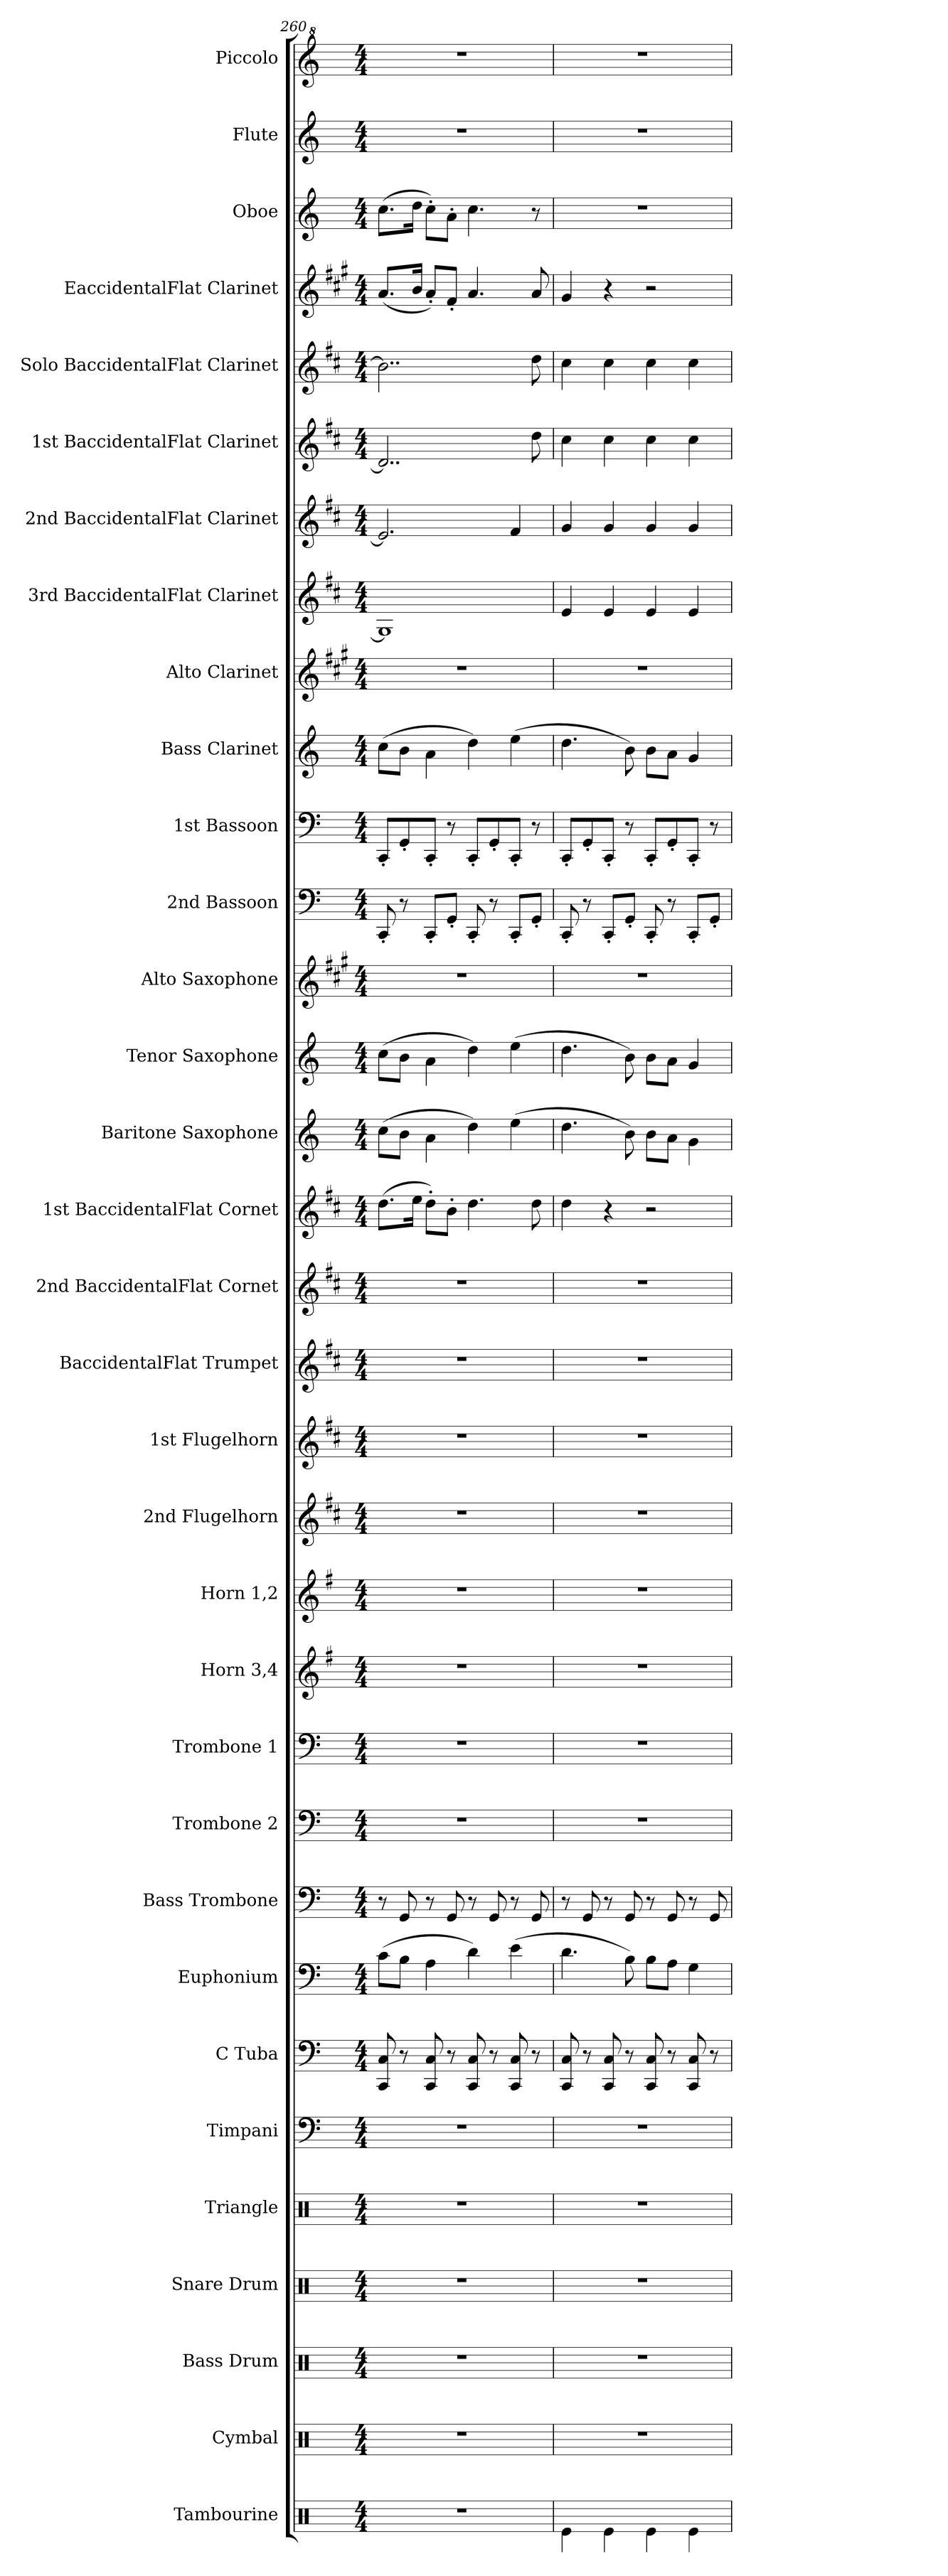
**kern	**kern	**kern	**kern	**kern	**kern	**kern	**kern	**kern	**kern	**kern	**kern	**kern	**kern	**kern	**kern	**kern	**kern	**kern	**kern	**kern	**kern	**kern	**kern	**kern	**kern	**kern	**kern	**kern	**kern	**kern	**kern	**kern
*part33	*part32	*part31	*part30	*part29	*part28	*part27	*part26	*part25	*part24	*part23	*part22	*part21	*part20	*part19	*part18	*part17	*part16	*part15	*part14	*part13	*part12	*part11	*part10	*part9	*part8	*part7	*part6	*part5	*part4	*part3	*part2	*part1
*staff33	*staff32	*staff31	*staff30	*staff29	*staff28	*staff27	*staff26	*staff25	*staff24	*staff23	*staff22	*staff21	*staff20	*staff19	*staff18	*staff17	*staff16	*staff15	*staff14	*staff13	*staff12	*staff11	*staff10	*staff9	*staff8	*staff7	*staff6	*staff5	*staff4	*staff3	*staff2	*staff1
*I"Tambourine	*I"Cymbal	*I"Bass Drum	*I"Snare Drum	*I"Triangle	*I"Timpani	*I"C Tuba	*I"Euphonium	*I"Bass Trombone	*I"Trombone 2	*I"Trombone 1	*I"Horn 3,4	*I"Horn 1,2	*I"2nd Flugelhorn	*I"1st Flugelhorn	*I"BaccidentalFlat Trumpet	*I"2nd BaccidentalFlat Cornet	*I"1st BaccidentalFlat Cornet	*I"Baritone Saxophone	*I"Tenor Saxophone	*I"Alto Saxophone	*I"2nd Bassoon	*I"1st Bassoon	*I"Bass Clarinet	*I"Alto Clarinet	*I"3rd BaccidentalFlat Clarinet	*I"2nd BaccidentalFlat Clarinet	*I"1st BaccidentalFlat Clarinet	*I"Solo BaccidentalFlat Clarinet	*I"EaccidentalFlat Clarinet	*I"Oboe	*I"Flute	*I"Piccolo
*I'Tamb.	*I'Cym.	*I'B. Dr.	*I'Sn. Dr.	*I'Trgl.	*I'Timp.	*I'C Tu.	*I'Eu.	*I'B. Trb.	*I'Trb. 2	*I'Trb. 1	*I'Hn. 3,4	*I'Hn. 1,2	*I'2nd Flghn.	*I'1st Flghn.	*I'BaccidentalFlat Tpt.	*I'2nd BaccidentalFlat Cnt.	*I'1st BaccidentalFlat Cnt.	*I'Bar. Sax.	*I'T. Sax.	*I'A. Sax.	*I'2nd Bsn.	*I'1st Bsn.	*I'B. Cl.	*I'A. Cl.	*I'3rd BaccidentalFlat Cl.	*I'2nd BaccidentalFlat Cl.	*I'1st BaccidentalFlat Cl.	*I'Solo BaccidentalFlat Cl.	*I'EaccidentalFlat Cl.	*I'Ob.	*I'Fl.	*I'Picc.
*clefX	*clefX	*clefX	*clefX	*clefX	*clefF4	*clefF4	*clefF4	*clefF4	*clefF4	*clefF4	*clefG2	*clefG2	*clefG2	*clefG2	*clefG2	*clefG2	*clefG2	*clefG2	*clefG2	*clefG2	*clefF4	*clefF4	*clefG2	*clefG2	*clefG2	*clefG2	*clefG2	*clefG2	*clefG2	*clefG2	*clefG2	*clefG^2
*	*	*	*	*	*	*	*	*	*	*	*ITrd4c7	*ITrd4c7	*ITrd1c2	*ITrd1c2	*ITrd1c2	*ITrd1c2	*ITrd1c2	*ITrd12c21	*ITrd8c14	*ITrd5c9	*	*	*ITrd8c14	*ITrd5c9	*ITrd1c2	*ITrd1c2	*ITrd1c2	*ITrd1c2	*ITrd-2c-3	*	*	*ITrd-7c-12
*k[]	*k[]	*k[]	*k[]	*k[]	*k[]	*k[]	*k[]	*k[]	*k[]	*k[]	*k[]	*k[]	*k[]	*k[]	*k[]	*k[]	*k[]	*k[]	*k[]	*k[]	*k[]	*k[]	*k[]	*k[]	*k[]	*k[]	*k[]	*k[]	*k[]	*k[]	*k[]	*k[]
*M4/4	*M4/4	*M4/4	*M4/4	*M4/4	*M4/4	*M4/4	*M4/4	*M4/4	*M4/4	*M4/4	*M4/4	*M4/4	*M4/4	*M4/4	*M4/4	*M4/4	*M4/4	*M4/4	*M4/4	*M4/4	*M4/4	*M4/4	*M4/4	*M4/4	*M4/4	*M4/4	*M4/4	*M4/4	*M4/4	*M4/4	*M4/4	*M4/4
=260	=260	=260	=260	=260	=260	=260	=260	=260	=260	=260	=260	=260	=260	=260	=260	=260	=260	=260	=260	=260	=260	=260	=260	=260	=260	=260	=260	=260	=260	=260	=260	=260
1r	1r	1r	1r	1r	1r	8CC/ 8C/	(8c\L	8r	1r	1r	1r	1r	1r	1r	1r	1r	(8.cc\L	(8c\L	(8c\L	1r	8CC'/	8CC'/L	(8c\L	1r	1F#]	2.d/]	2..c/]	2..a\]	(8.cc/L	(8.cc\L	1r	1r
.	.	.	.	.	.	8r	8B\J	8GG/	.	.	.	.	.	.	.	.	.	8B\J	8B\J	.	8r	8GG'/	8B\J	.	.	.	.	.	.	.	.	.
.	.	.	.	.	.	.	.	.	.	.	.	.	.	.	.	.	16dd\Jk	.	.	.	.	.	.	.	.	.	.	.	16dd/Jk	16dd\Jk	.	.
.	.	.	.	.	.	8CC/ 8C/	4A\	8r	.	.	.	.	.	.	.	.	8cc'\L)	4A\	4A\	.	8CC'/L	8CC'/J	4A\	.	.	.	.	.	8cc'/L)	8cc'\L)	.	.
.	.	.	.	.	.	8r	.	8GG/	.	.	.	.	.	.	.	.	8a'\J	.	.	.	8GG'/J	8r	.	.	.	.	.	.	8a'/J	8a'\J	.	.
.	.	.	.	.	.	8CC/ 8C/	4d\)	8r	.	.	.	.	.	.	.	.	4.cc\	4d\)	4d\)	.	8CC'/	8CC'/L	4d\)	.	.	.	.	.	4.cc/	4.cc\	.	.
.	.	.	.	.	.	8r	.	8GG/	.	.	.	.	.	.	.	.	.	.	.	.	8r	8GG'/	.	.	.	.	.	.	.	.	.	.
.	.	.	.	.	.	8CC/ 8C/	(4e\	8r	.	.	.	.	.	.	.	.	.	(4e\	(4e\	.	8CC'/L	8CC'/J	(4e\	.	.	4e/	.	.	.	.	.	.
.	.	.	.	.	.	8r	.	8GG/	.	.	.	.	.	.	.	.	8cc\	.	.	.	8GG'/J	8r	.	.	.	.	8cc\	8cc\	8cc/	8r	.	.
=261	=261	=261	=261	=261	=261	=261	=261	=261	=261	=261	=261	=261	=261	=261	=261	=261	=261	=261	=261	=261	=261	=261	=261	=261	=261	=261	=261	=261	=261	=261	=261	=261
4Re\	1r	1r	1r	1r	1r	8CC/ 8C/	4.d\	8r	1r	1r	1r	1r	1r	1r	1r	1r	4cc\	4.d\	4.d\	1r	8CC'/	8CC'/L	4.d\	1r	4d/	4f/	4b\	4b\	4b/	1r	1r	1r
.	.	.	.	.	.	8r	.	8GG/	.	.	.	.	.	.	.	.	.	.	.	.	8r	8GG'/	.	.	.	.	.	.	.	.	.	.
4Re\	.	.	.	.	.	8CC/ 8C/	.	8r	.	.	.	.	.	.	.	.	4r	.	.	.	8CC'/L	8CC'/J	.	.	4d/	4f/	4b\	4b\	4r	.	.	.
.	.	.	.	.	.	8r	8B\)	8GG/	.	.	.	.	.	.	.	.	.	8B\)	8B\)	.	8GG'/J	8r	8B\)	.	.	.	.	.	.	.	.	.
4Re\	.	.	.	.	.	8CC/ 8C/	8B\L	8r	.	.	.	.	.	.	.	.	2r	8B\L	8B\L	.	8CC'/	8CC'/L	8B\L	.	4d/	4f/	4b\	4b\	2r	.	.	.
.	.	.	.	.	.	8r	8A\J	8GG/	.	.	.	.	.	.	.	.	.	8A\J	8A\J	.	8r	8GG'/	8A\J	.	.	.	.	.	.	.	.	.
4Re\	.	.	.	.	.	8CC/ 8C/	4G\	8r	.	.	.	.	.	.	.	.	.	4G\	4G/	.	8CC'/L	8CC'/J	4G/	.	4d/	4f/	4b\	4b\	.	.	.	.
.	.	.	.	.	.	8r	.	8GG/	.	.	.	.	.	.	.	.	.	.	.	.	8GG'/J	8r	.	.	.	.	.	.	.	.	.	.
=	=	=	=	=	=	=	=	=	=	=	=	=	=	=	=	=	=	=	=	=	=	=	=	=	=	=	=	=	=	=	=	=
*-	*-	*-	*-	*-	*-	*-	*-	*-	*-	*-	*-	*-	*-	*-	*-	*-	*-	*-	*-	*-	*-	*-	*-	*-	*-	*-	*-	*-	*-	*-	*-	*-
